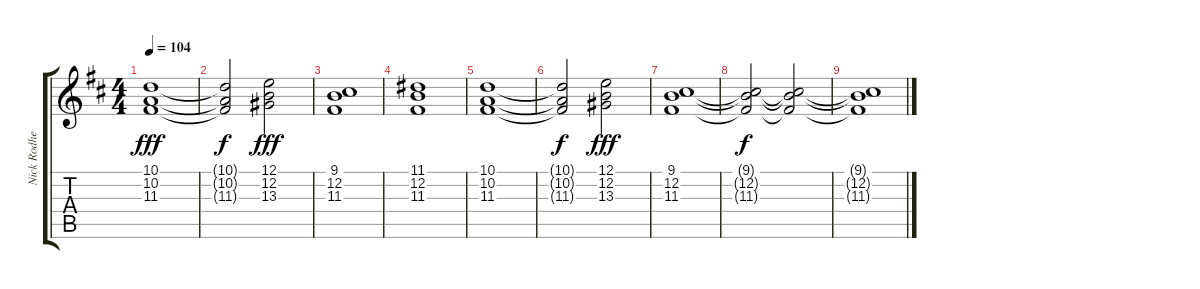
\track ("Nick Rodhes 2" "Nick Rodhe") {instrument synthstrings2}
\staff {score tabs}
\tuning (E4 B3 G3 D3 A2 E2) {hide}
\ts (4 4)
\tempo 104
\clef g2
\ks d
(10.1 10.2 11.3).1{dy fff} |
(10.1{t} 10.2{t} 11.3{t}).2{dy f} (12.1 12.2 13.3).2{dy fff} |
(9.1 12.2 11.3).1 |
(11.1 12.2 11.3).1 |
(10.1 10.2 11.3).1 |
(10.1{t} 10.2{t} 11.3{t}).2{dy f} (12.1 12.2 13.3).2{dy fff} |
(9.1 12.2 11.3).1 |
(9.1{t} 12.2{t} 11.3{t}).2{dy f} (9.1{t} 12.2{t} 11.3{t}).2 |
(9.1{t} 12.2{t} 11.3{t}).1
